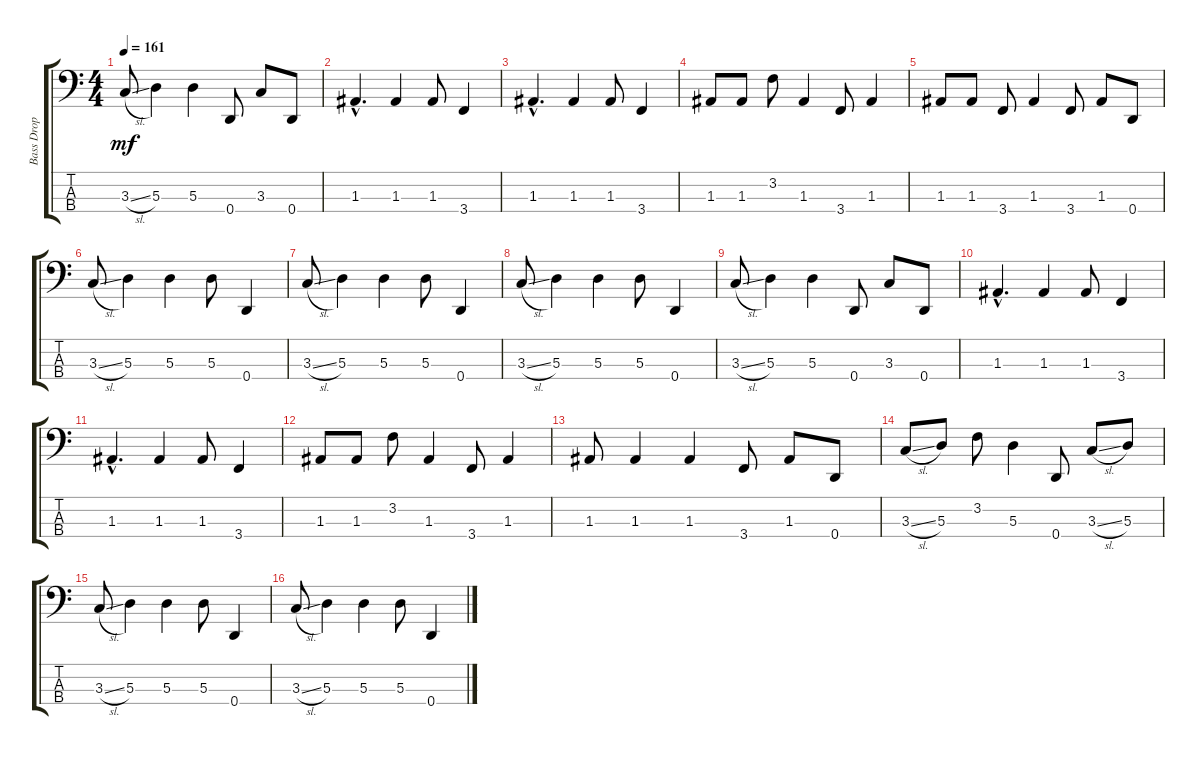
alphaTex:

\track ("Bass Drop D" "Bass Drop ") {instrument electricbassfinger}
\staff {score tabs}
\tuning (G2 D2 A1 D1) {hide}
\ts (4 4)
\tempo 161
\clef f4
\ks c
3.3{sl}.8{dy mf} 5.3.4 5.3.4 0.4.8 3.3.8 0.4.8 |
1.3{hac}.4{d} 1.3.4 1.3.8 3.4.4 |
1.3{hac}.4{d} 1.3.4 1.3.8 3.4.4 |
1.3.8 1.3.8 3.2.8 1.3.4 3.4.8 1.3.4 |
1.3.8 1.3.8 3.4.8 1.3.4 3.4.8 1.3.8 0.4.8 |
3.3{sl}.8 5.3.4 5.3.4 5.3.8 0.4.4 |
3.3{sl}.8 5.3.4 5.3.4 5.3.8 0.4.4 |
3.3{sl}.8 5.3.4 5.3.4 5.3.8 0.4.4 |
3.3{sl}.8 5.3.4 5.3.4 0.4.8 3.3.8 0.4.8 |
1.3{hac}.4{d} 1.3.4 1.3.8 3.4.4 |
1.3{hac}.4{d} 1.3.4 1.3.8 3.4.4 |
1.3.8 1.3.8 3.2.8 1.3.4 3.4.8 1.3.4 |
1.3.8 1.3.4 1.3.4 3.4.8 1.3.8 0.4.8 |
3.3{sl}.8 5.3.8 3.2.8 5.3.4 0.4.8 3.3{sl}.8 5.3.8 |
3.3{sl}.8 5.3.4 5.3.4 5.3.8 0.4.4 |
3.3{sl}.8 5.3.4 5.3.4 5.3.8 0.4.4
